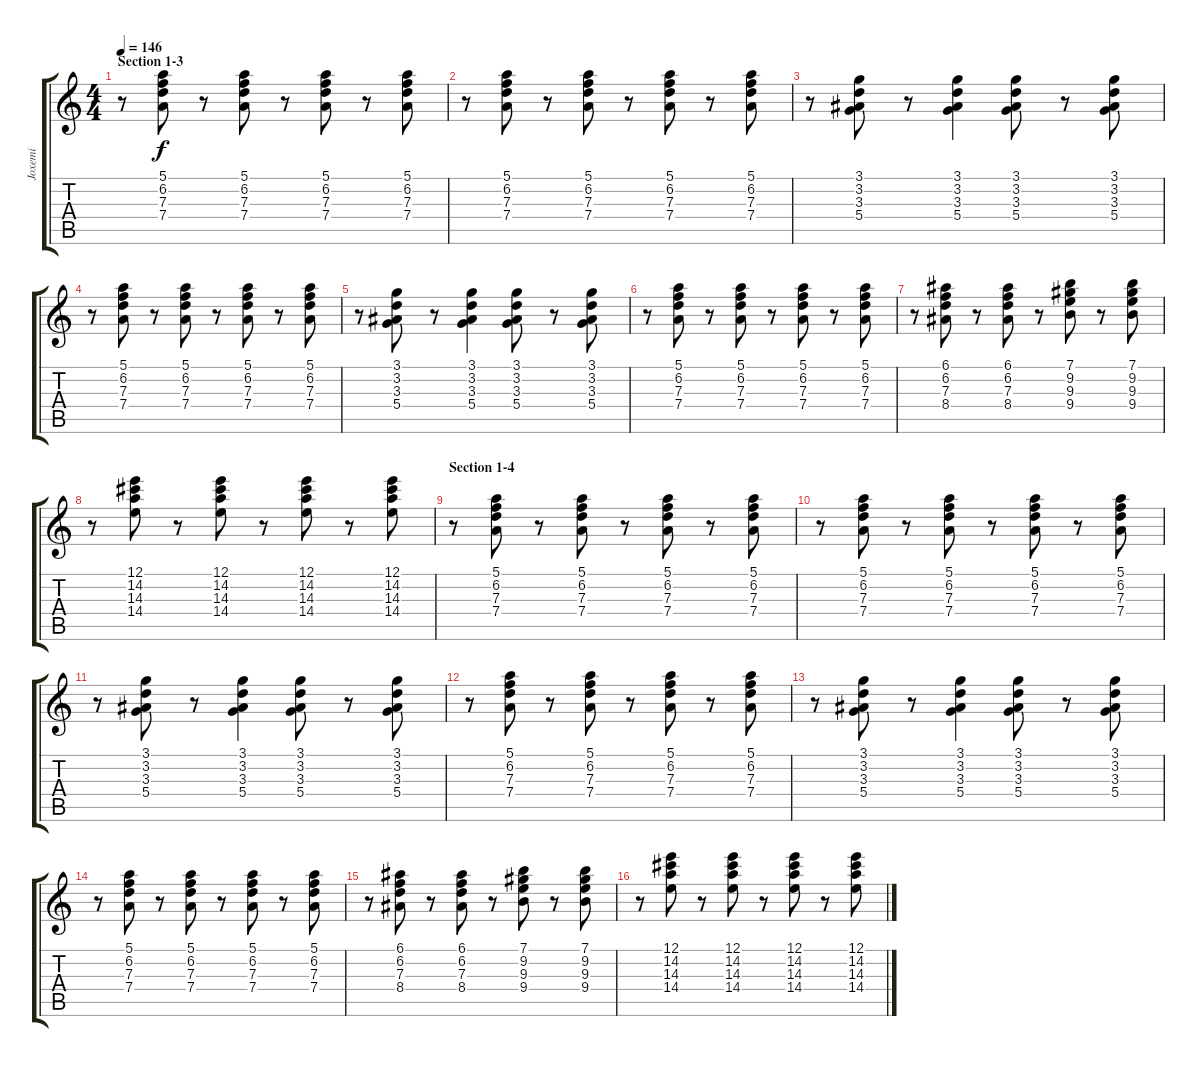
\track ("Joxemi" "Joxemi") {instrument electricguitarclean}
\staff {score tabs}
\tuning (E4 B3 G3 D3 A2 E2) {hide}
\ts (4 4)
\section ("" "Section 1-3")
\tempo 146
\clef g2
\ks c
r.8{dy f} (5.1 6.2 7.3 7.4).8 r.8 (5.1 6.2 7.3 7.4).8 r.8 (5.1 6.2 7.3 7.4).8 r.8 (5.1 6.2 7.3 7.4).8 |
r.8 (5.1 6.2 7.3 7.4).8 r.8 (5.1 6.2 7.3 7.4).8 r.8 (5.1 6.2 7.3 7.4).8 r.8 (5.1 6.2 7.3 7.4).8 |
r.8 (3.1 3.2 3.3 5.4).8 r.8 (3.1 3.2 3.3 5.4).4 (3.1 3.2 3.3 5.4).8 r.8 (3.1 3.2 3.3 5.4).8 |
r.8 (5.1 6.2 7.3 7.4).8 r.8 (5.1 6.2 7.3 7.4).8 r.8 (5.1 6.2 7.3 7.4).8 r.8 (5.1 6.2 7.3 7.4).8 |
r.8 (3.1 3.2 3.3 5.4).8 r.8 (3.1 3.2 3.3 5.4).4 (3.1 3.2 3.3 5.4).8 r.8 (3.1 3.2 3.3 5.4).8 |
r.8 (5.1 6.2 7.3 7.4).8 r.8 (5.1 6.2 7.3 7.4).8 r.8 (5.1 6.2 7.3 7.4).8 r.8 (5.1 6.2 7.3 7.4).8 |
r.8 (6.1 6.2 7.3 8.4).8 r.8 (6.1 6.2 7.3 8.4).8 r.8 (7.1 9.2 9.3 9.4).8 r.8 (7.1 9.2 9.3 9.4).8 |
r.8 (12.1 14.2 14.3 14.4).8 r.8 (12.1 14.2 14.3 14.4).8 r.8 (12.1 14.2 14.3 14.4).8 r.8 (12.1 14.2 14.3 14.4).8 |
\section ("" "Section 1-4")
r.8 (5.1 6.2 7.3 7.4).8 r.8 (5.1 6.2 7.3 7.4).8 r.8 (5.1 6.2 7.3 7.4).8 r.8 (5.1 6.2 7.3 7.4).8 |
r.8 (5.1 6.2 7.3 7.4).8 r.8 (5.1 6.2 7.3 7.4).8 r.8 (5.1 6.2 7.3 7.4).8 r.8 (5.1 6.2 7.3 7.4).8 |
r.8 (3.1 3.2 3.3 5.4).8 r.8 (3.1 3.2 3.3 5.4).4 (3.1 3.2 3.3 5.4).8 r.8 (3.1 3.2 3.3 5.4).8 |
r.8 (5.1 6.2 7.3 7.4).8 r.8 (5.1 6.2 7.3 7.4).8 r.8 (5.1 6.2 7.3 7.4).8 r.8 (5.1 6.2 7.3 7.4).8 |
r.8 (3.1 3.2 3.3 5.4).8 r.8 (3.1 3.2 3.3 5.4).4 (3.1 3.2 3.3 5.4).8 r.8 (3.1 3.2 3.3 5.4).8 |
r.8 (5.1 6.2 7.3 7.4).8 r.8 (5.1 6.2 7.3 7.4).8 r.8 (5.1 6.2 7.3 7.4).8 r.8 (5.1 6.2 7.3 7.4).8 |
r.8 (6.1 6.2 7.3 8.4).8 r.8 (6.1 6.2 7.3 8.4).8 r.8 (7.1 9.2 9.3 9.4).8 r.8 (7.1 9.2 9.3 9.4).8 |
r.8 (12.1 14.2 14.3 14.4).8 r.8 (12.1 14.2 14.3 14.4).8 r.8 (12.1 14.2 14.3 14.4).8 r.8 (12.1 14.2 14.3 14.4).8
